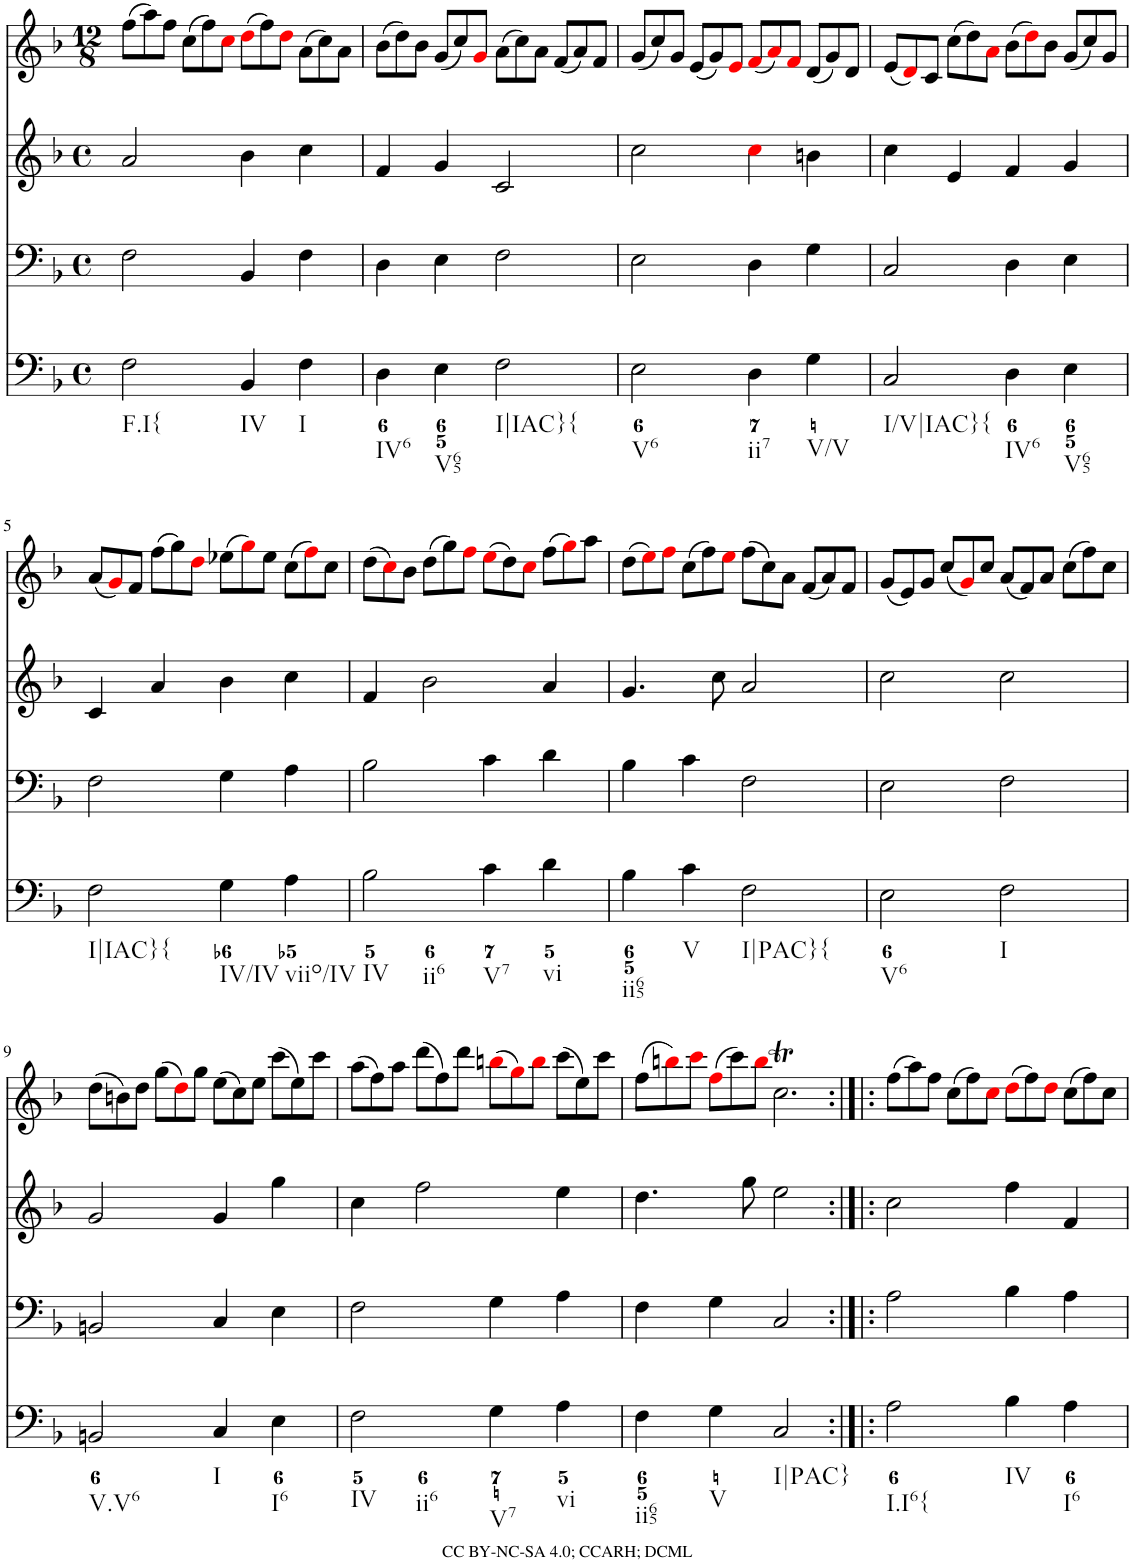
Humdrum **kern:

**kern	**kern	**kern	**kern
*part4	*part3	*part2	*part1
*staff4	*staff3	*staff2	*staff1
*I"Piano	*I"Piano	*I"Piano	*I"Piano
*I'Pno	*I'Pno	*I'Pno	*I'Pno
*clefF4	*clefF4	*clefG2	*clefG2
*k[b-]	*k[b-]	*k[b-]	*k[b-]
*F:	*F:	*F:	*F:
*M4/4	*M4/4	*M4/4	*M12/8
=1	=1	=1	=1
!LO:TX:b:t=F.I{	!	!	!
2F\	2F\	2a/	(8ff\L
.	.	.	8aa\)
.	.	.	8ff\J
.	.	.	(8cc\L
!LO:TX:b:t=IV	!	!	!
4BB-/	4BB-/	4b-\	8ff\)
.	.	.	8cci\J
!LO:TX:b:t=I	!	!	!
4F\	4F\	4cc\	(8ddi\L
.	.	.	8ff\)
2ryy	2ryy	2ryy	8ddi\J
.	.	.	(8a\L
.	.	.	8cc\)
.	.	.	8a\J
=2	=2	=2	=2
!LO:TX:b:t=IV6	!	!	!
4D\	4D\	4f/	(8b-\L
.	.	.	8dd\)
!LO:TX:b:t=V65	!	!	!
4E\	4E\	4g/	8b-\J
.	.	.	(8g/L
!LO:TX:b:t=I|IAC}{	!	!	!
2F\	2F\	2c/	8cc/)
.	.	.	8gi/J
.	.	.	(8a\L
.	.	.	8cc\)
2ryy	2ryy	2ryy	8a\J
.	.	.	(8f/L
.	.	.	8a/)
.	.	.	8f/J
=3	=3	=3	=3
!LO:TX:b:t=V6	!	!	!
2E\	2E\	2cc\	(8g/L
.	.	.	8cc/)
.	.	.	8g/J
.	.	.	(8e/L
!LO:TX:b:t=ii7	!	!	!
4D\	4D\	4cci\	8g/)
.	.	.	8ei/J
!LO:TX:b:t=V/V	!	!	!
4G\	4G\	4bn\	(8fi/L
.	.	.	8ai/)
2ryy	2ryy	2ryy	8fi/J
.	.	.	(8d/L
.	.	.	8g/)
.	.	.	8d/J
=4	=4	=4	=4
!LO:TX:b:t=I/V|IAC}{	!	!	!
2C/	2C/	4cc\	(8e/L
.	.	.	8di/)
.	.	4e/	8c/J
.	.	.	(8cc\L
!LO:TX:b:t=IV6	!	!	!
4D\	4D\	4f/	8dd\)
.	.	.	8ai\J
!LO:TX:b:t=V65	!	!	!
4E\	4E\	4g/	(8b-\L
.	.	.	8ddi\)
2ryy	2ryy	2ryy	8b-\J
.	.	.	(8g/L
.	.	.	8cc/)
.	.	.	8g/J
!!LO:LB:g=z
=5	=5	=5	=5
!LO:TX:b:t=I|IAC}{	!	!	!
2F\	2F\	4c/	(8a/L
.	.	.	8gi/)
.	.	4a/	8f/J
.	.	.	(8ff\L
!LO:TX:b:t=IV/IV	!	!	!
4G\	4G\	4b-\	8gg\)
.	.	.	8ddi\J
!LO:TX:b:t=viio/IV	!	!	!
4A\	4A\	4cc\	(8ee-X\L
.	.	.	8ggi\)
2ryy	2ryy	2ryy	8ee-\J
.	.	.	(8cc\L
.	.	.	8ffi\)
.	.	.	8cc\J
=6	=6	=6	=6
!LO:TX:b:t=IV	!	!	!
!LO:TX:b:t=ii6	!	!	!
2B-\	2B-\	4f/	(8dd\L
.	.	.	8cci\)
.	.	2b-\	8b-\J
.	.	.	(8dd\L
!LO:TX:b:t=V7	!	!	!
4c\	4c\	.	8gg\)
.	.	.	8ffi\J
!LO:TX:b:t=vi	!	!	!
4d\	4d\	4a/	(8eei\L
.	.	.	8dd\)
2ryy	2ryy	2ryy	8cci\J
.	.	.	(8ff\L
.	.	.	8ggi\)
.	.	.	8aa\J
=7	=7	=7	=7
!LO:TX:b:t=ii65	!	!	!
4B-\	4B-\	4.g/	(8dd\L
.	.	.	8eei\)
!LO:TX:b:t=V	!	!	!
4c\	4c\	.	8ffi\J
.	.	8cc\	(8cc\L
!LO:TX:b:t=I|PAC}{	!	!	!
2F\	2F\	2a/	8ff\)
.	.	.	8eei\J
.	.	.	(8ff\L
.	.	.	8cc\)
2ryy	2ryy	2ryy	8a\J
.	.	.	(8f/L
.	.	.	8a/)
.	.	.	8f/J
=8	=8	=8	=8
!LO:TX:b:t=V6	!	!	!
2E\	2E\	2cc\	(8g/L
.	.	.	8e/)
.	.	.	8g/J
.	.	.	(8cc/L
!LO:TX:b:t=I	!	!	!
2F\	2F\	2cc\	8gi/)
.	.	.	8cc/J
.	.	.	(8a/L
.	.	.	8f/)
2ryy	2ryy	2ryy	8a/J
.	.	.	(8cc\L
.	.	.	8ff\)
.	.	.	8cc\J
!!LO:LB:g=z
=9	=9	=9	=9
!LO:TX:b:t=V.V6	!	!	!
2BBn/	2BBn/	2g/	(8dd\L
.	.	.	8bn\)
.	.	.	8dd\J
.	.	.	(8gg\L
!LO:TX:b:t=I	!	!	!
4C/	4C/	4g/	8ddi\)
.	.	.	8gg\J
!LO:TX:b:t=I6	!	!	!
4E\	4E\	4gg\	(8ee\L
.	.	.	8cc\)
2ryy	2ryy	2ryy	8ee\J
.	.	.	(8ccc\L
.	.	.	8ee\)
.	.	.	8ccc\J
=10	=10	=10	=10
!LO:TX:b:t=IV	!	!	!
!LO:TX:b:t=ii6	!	!	!
2F\	2F\	4cc\	(8aa\L
.	.	.	8ff\)
.	.	2ff\	8aa\J
.	.	.	(8ddd\L
!LO:TX:b:t=V7	!	!	!
4G\	4G\	.	8ff\)
.	.	.	8ddd\J
!LO:TX:b:t=vi	!	!	!
4A\	4A\	4ee\	(8bbni\L
.	.	.	8ggi\)
2ryy	2ryy	2ryy	8bbi\J
.	.	.	(8ccc\L
.	.	.	8ee\)
.	.	.	8ccc\J
=11	=11	=11	=11
!LO:TX:b:t=ii65	!	!	!
4F\	4F\	4.dd\	(8ff\L
.	.	.	8bbni\)
!LO:TX:b:t=V	!	!	!
4G\	4G\	.	8ccci\J
.	.	8gg\	(8ffi\L
!LO:TX:b:t=I|PAC}	!	!	!
2C/	2C/	2ee\	8ccc\)
.	.	.	8bbi\J
.	.	.	2.ccT\
2ryy	2ryy	2ryy	.
=12:|!|:	=12:|!|:	=12:|!|:	=12:|!|:
!LO:TX:b:t=I.I6{	!	!	!
2A\	2A\	2cc\	(8ff\L
.	.	.	8aa\)
.	.	.	8ff\J
.	.	.	(8cc\L
!LO:TX:b:t=IV	!	!	!
4B-\	4B-\	4ff\	8ff\)
.	.	.	8cci\J
!LO:TX:b:t=I6	!	!	!
4A\	4A\	4f/	(8ddi\L
.	.	.	8ff\)
2ryy	2ryy	2ryy	8ddi\J
.	.	.	(8cc\L
.	.	.	8ff\)
.	.	.	8cc\J
=	=	=	=
*-	*-	*-	*-
